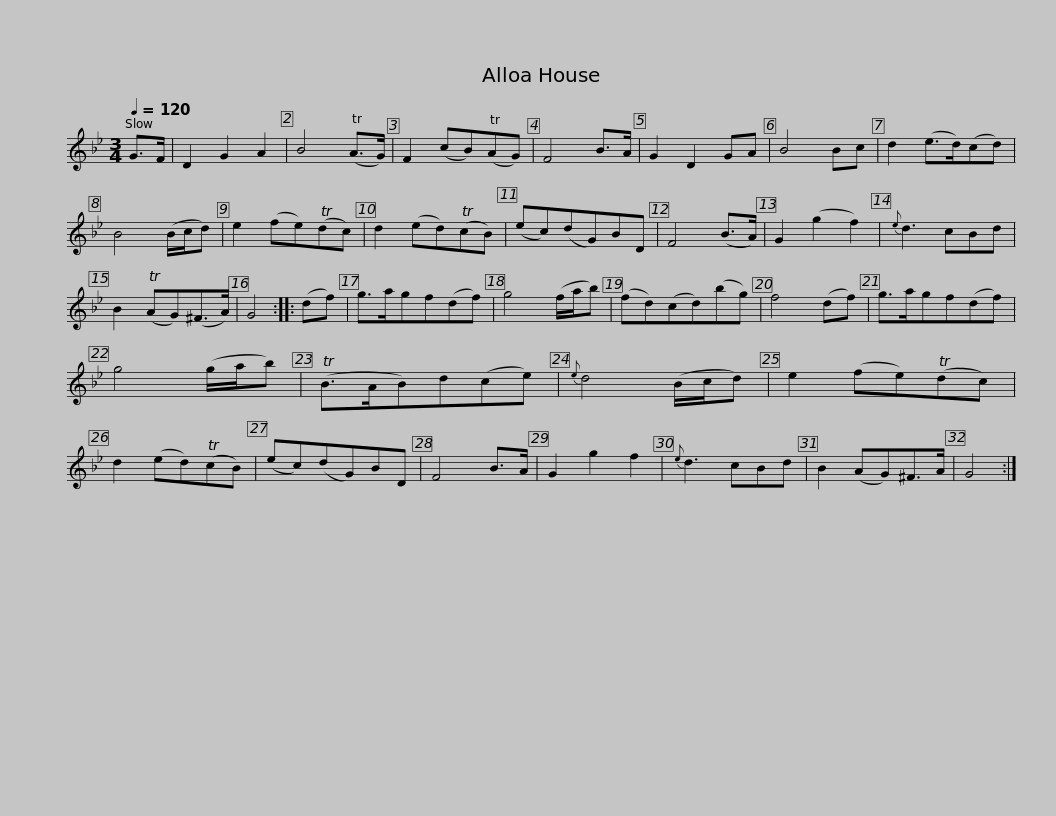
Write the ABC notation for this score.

X:1
L:1/8
Q:1/4=120
M:3/4
I:linebreak $
K:Gmin
V:1 treble
V:1
 G>F | D2 G2 A2 | B4 (TA>G) | F2 (cB)(TAG) | F4 B>A | %5
 G2 D2 GA | B4 Bc | d2 (e>d)(cd) | B4 (B/c/d) | e2 (fe)(Tdc) |$ %10
 d2 (ed)(TcB) | (ec)(dG)BD | F4 (B>A) | G2 (g2 f2) |{e} d3 cBd | %15
 B2 (TAG)(^F>A) | G4 :: (df) | g>agf(df) |$ g4 (f/a/b) | %20
 (fd)(cd)(bg) | f4 (df) | g>agf(df) | g4 (g/a/b) | (TB>AB)d(ce) | %25
{e} d4 (B/c/d) | e2 (fe)(Tdc) |$ d2 (ed)(TcB) | (ec)(dG)BD | F4 B>A | %30
 G2 g2 f2 |{e} d3 cBd | B2 (AG)^F>A | G4 :| %34
